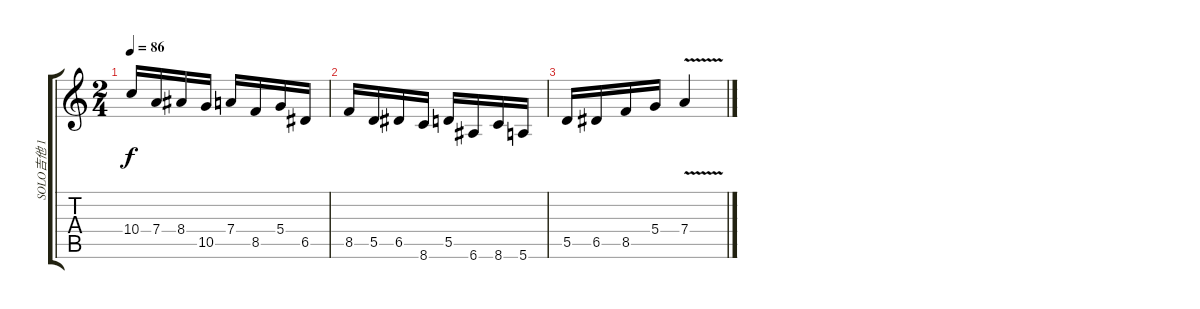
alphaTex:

\track ("SOLO吉他 1" "SOLO吉他 1") {instrument distortionguitar}
\staff {score tabs}
\tuning (E4 B3 G3 D3 A2 E2) {hide}
\ts (2 4)
\tempo 86
\clef g2
\ks c
10.4.16{dy f} 7.4.16 8.4.16 10.5.16 7.4.16 8.5.16 5.4.16 6.5.16 |
8.5.16 5.5.16 6.5.16 8.6.16 5.5.16 6.6.16 8.6.16 5.6.16 |
5.5.16 6.5.16 8.5.16 5.4.16 7.4{v}.4
